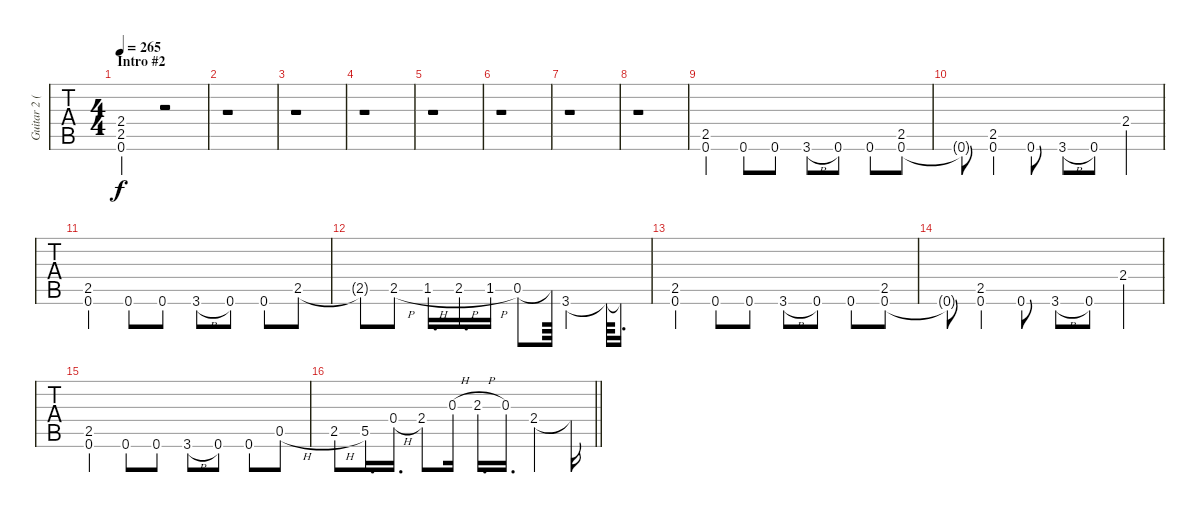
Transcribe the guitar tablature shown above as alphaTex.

\track ("Guitar 2 (Overdriven)" "Guitar 2 (") {instrument overdrivenguitar}
\staff {tabs}
\tuning (Eb4 Bb3 Gb3 Db3 Ab2 Eb2) {hide}
\ts (4 4)
\section ("" "Intro #2")
\tempo 265
\clef g2
\ks c
(2.4 2.5 0.6).2{dy f volume 10} r.2 |
r.1 |
r.1 |
r.1 |
r.1 |
r.1 |
r.1 |
r.1 |
(2.5 0.6).4 0.6.8 0.6.8 3.6{h}.8 0.6.8 0.6.8 (2.5 0.6{st}).8 |
0.6{t}.8 (2.5 0.6).4 0.6.8 3.6{h}.8 0.6.8 2.4.4 |
(2.5 0.6).4 0.6.8 0.6.8 3.6{h}.8 0.6.8 0.6.8 2.5{st}.8 |
2.5{t}.8 2.5{h}.8 1.5{h}.16{d} 2.5{h}.16{d} 1.5{h}.16 0.5.8 0.5{t}.64 3.6.4 3.6{t}.64 3.6{t}.16{d} |
(2.5 0.6).4 0.6.8 0.6.8 3.6{h}.8 0.6.8 0.6.8 (2.5 0.6{st}).8 |
0.6{t}.8 (2.5 0.6).4 0.6.8 3.6{h}.8 0.6.8 2.4.4 |
(2.5 0.6).4 0.6.8 0.6.8 3.6{h}.8 0.6.8 0.6.8 0.5{h st}.8 |
\barLineRight lightlight
2.5{h}.8 5.5.16{d} 0.4{h}.16{d} 2.4.8 0.3{h}.16 2.3{h}.16{d} 0.3.16{d} 2.4.4 2.4{t}.16
